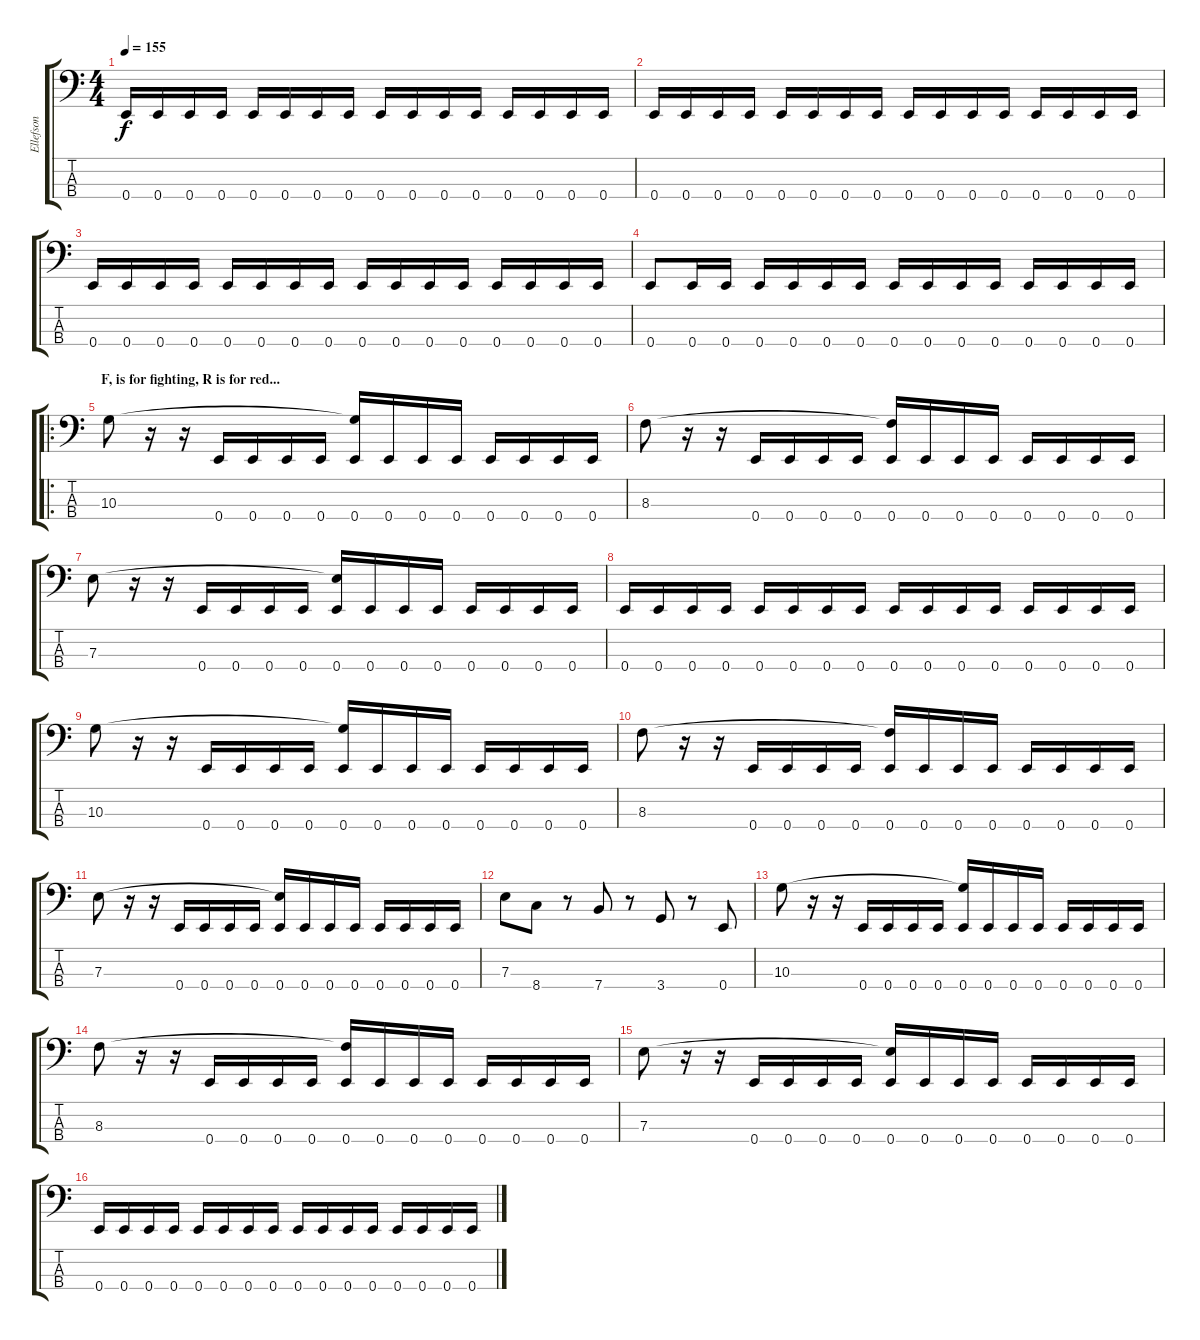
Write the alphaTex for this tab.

\track ("Ellefson" "Ellefson") {instrument electricbasspick}
\staff {score tabs}
\tuning (G2 D2 A1 E1) {hide}
\ts (4 4)
\tempo 155
\clef f4
\ks c
0.4.16{dy f} 0.4.16 0.4.16 0.4.16 0.4.16 0.4.16 0.4.16 0.4.16 0.4.16 0.4.16 0.4.16 0.4.16 0.4.16 0.4.16 0.4.16 0.4.16 |
0.4.16 0.4.16 0.4.16 0.4.16 0.4.16 0.4.16 0.4.16 0.4.16 0.4.16 0.4.16 0.4.16 0.4.16 0.4.16 0.4.16 0.4.16 0.4.16 |
0.4.16 0.4.16 0.4.16 0.4.16 0.4.16 0.4.16 0.4.16 0.4.16 0.4.16 0.4.16 0.4.16 0.4.16 0.4.16 0.4.16 0.4.16 0.4.16 |
0.4.8 0.4.16 0.4.16 0.4.16 0.4.16 0.4.16 0.4.16 0.4.16 0.4.16 0.4.16 0.4.16 0.4.16 0.4.16 0.4.16 0.4.16 |
\ro
\section ("" "F, is for fighting, R is for red...")
10.3.8 r.16 r.16 0.4.16 0.4.16 0.4.16 0.4.16 (10.3{t} 0.4).16 0.4.16 0.4.16 0.4.16 0.4.16 0.4.16 0.4.16 0.4.16 |
8.3.8 r.16 r.16 0.4.16 0.4.16 0.4.16 0.4.16 (8.3{t} 0.4).16 0.4.16 0.4.16 0.4.16 0.4.16 0.4.16 0.4.16 0.4.16 |
7.3.8 r.16 r.16 0.4.16 0.4.16 0.4.16 0.4.16 (7.3{t} 0.4).16 0.4.16 0.4.16 0.4.16 0.4.16 0.4.16 0.4.16 0.4.16 |
0.4.16 0.4.16 0.4.16 0.4.16 0.4.16 0.4.16 0.4.16 0.4.16 0.4.16 0.4.16 0.4.16 0.4.16 0.4.16 0.4.16 0.4.16 0.4.16 |
10.3.8 r.16 r.16 0.4.16 0.4.16 0.4.16 0.4.16 (10.3{t} 0.4).16 0.4.16 0.4.16 0.4.16 0.4.16 0.4.16 0.4.16 0.4.16 |
8.3.8 r.16 r.16 0.4.16 0.4.16 0.4.16 0.4.16 (8.3{t} 0.4).16 0.4.16 0.4.16 0.4.16 0.4.16 0.4.16 0.4.16 0.4.16 |
7.3.8 r.16 r.16 0.4.16 0.4.16 0.4.16 0.4.16 (7.3{t} 0.4).16 0.4.16 0.4.16 0.4.16 0.4.16 0.4.16 0.4.16 0.4.16 |
7.3.8 8.4.8 r.8 7.4.8 r.8 3.4.8 r.8 0.4.8 |
10.3.8 r.16 r.16 0.4.16 0.4.16 0.4.16 0.4.16 (10.3{t} 0.4).16 0.4.16 0.4.16 0.4.16 0.4.16 0.4.16 0.4.16 0.4.16 |
8.3.8 r.16 r.16 0.4.16 0.4.16 0.4.16 0.4.16 (8.3{t} 0.4).16 0.4.16 0.4.16 0.4.16 0.4.16 0.4.16 0.4.16 0.4.16 |
7.3.8 r.16 r.16 0.4.16 0.4.16 0.4.16 0.4.16 (7.3{t} 0.4).16 0.4.16 0.4.16 0.4.16 0.4.16 0.4.16 0.4.16 0.4.16 |
0.4.16 0.4.16 0.4.16 0.4.16 0.4.16 0.4.16 0.4.16 0.4.16 0.4.16 0.4.16 0.4.16 0.4.16 0.4.16 0.4.16 0.4.16 0.4.16
